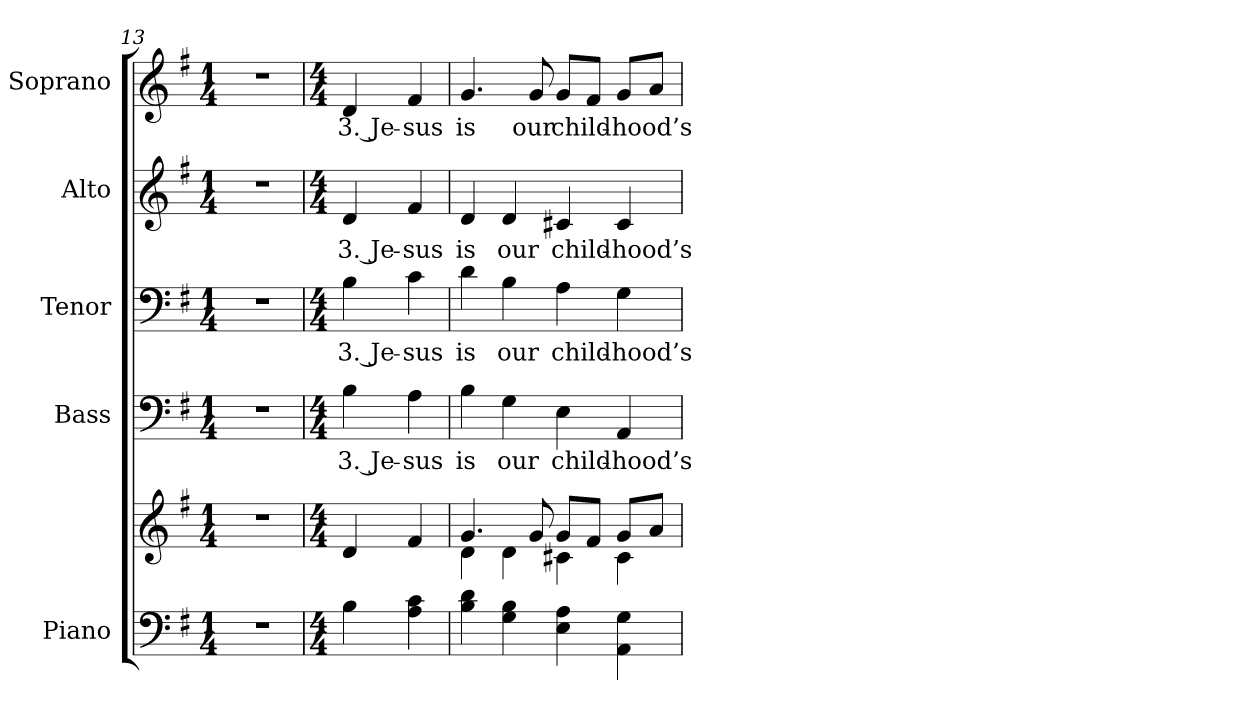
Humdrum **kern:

**kern	**kern	**kern	**text	**kern	**text	**kern	**text	**kern	**text
*part5	*part5	*part4	*part4	*part3	*part3	*part2	*part2	*part1	*part1
*staff6	*staff5	*staff4	*staff4	*staff3	*staff3	*staff2	*staff2	*staff1	*staff1
*I"Piano	*	*I"Bass	*	*I"Tenor	*	*I"Alto	*	*I"Soprano	*
*I'Pno.	*	*I'B.	*	*I'T.	*	*I'A.	*	*I'S.	*
*clefF4	*clefG2	*clefF4	*	*clefF4	*	*clefG2	*	*clefG2	*
*k[f#]	*k[f#]	*k[f#]	*	*k[f#]	*	*k[f#]	*	*k[f#]	*
*G:	*G:	*G:	*	*G:	*	*G:	*	*G:	*
*M1/4	*M1/4	*M1/4	*	*M1/4	*	*M1/4	*	*M1/4	*
=13	=13	=13	=13	=13	=13	=13	=13	=13	=13
!LO:N:vis=1	!LO:N:vis=1	!LO:N:vis=1	!	!LO:N:vis=1	!	!LO:N:vis=1	!	!LO:N:vis=1	!
4r	4r	4r	.	4r	.	4r	.	4r	.
!!LO:PB:g=z
=	=	=	=	=	=	=	=	=	=
*M4/4	*M4/4	*M4/4	*	*M4/4	*	*M4/4	*	*M4/4	*
!	!	!	!LO:LY:b:color=#000000	!	!	!	!	!	!
!	!	!	!	!	!LO:LY:b:color=#000000	!	!	!	!
!	!	!	!	!	!	!	!LO:LY:b:color=#000000	!	!
!	!	!	!	!	!	!	!	!	!LO:LY:b:color=#000000
4Bi\	4di/	4Bi\	3. Je-	4Bi\	3. Je-	4di/	3. Je-	4di/	3. Je-
!	!	!	!LO:LY:b:color=#000000	!	!	!	!	!	!
!	!	!	!	!	!LO:LY:b:color=#000000	!	!	!	!
!	!	!	!	!	!	!	!LO:LY:b:color=#000000	!	!
!	!	!	!	!	!	!	!	!	!LO:LY:b:color=#000000
4Ai\ 4ci	4f#i/	4Ai\	-sus	4ci\	-sus	4f#i/	-sus	4f#i/	-sus
=1	=1	=1	=1	=1	=1	=1	=1	=1	=1
*	*^	*	*	*	*	*	*	*	*
!	!	!	!	!LO:LY:b:color=#000000	!	!	!	!	!	!
!	!	!	!	!	!	!LO:LY:b:color=#000000	!	!	!	!
!	!	!	!	!	!	!	!	!LO:LY:b:color=#000000	!	!
!	!	!	!	!	!	!	!	!	!	!LO:LY:b:color=#000000
4Bi\ 4di	4.gi/	4di\	4Bi\	is	4di\	is	4di/	is	4.gi/	is
!	!	!	!	!LO:LY:b:color=#000000	!	!	!	!	!	!
!	!	!	!	!	!	!LO:LY:b:color=#000000	!	!	!	!
!	!	!	!	!	!	!	!	!LO:LY:b:color=#000000	!	!
4Gi\ 4Bi	.	4di\	4Gi\	our	4Bi\	our	4di/	our	.	.
!	!	!	!	!	!	!	!	!	!	!LO:LY:b:color=#000000
.	8gi/	.	.	.	.	.	.	.	8gi/	our
!	!	!	!	!LO:LY:b:color=#000000	!	!	!	!	!	!
!	!	!	!	!	!	!LO:LY:b:color=#000000	!	!	!	!
!	!	!	!	!	!	!	!	!LO:LY:b:color=#000000	!	!
!	!	!	!	!	!	!	!	!	!	!LO:LY:b:color=#000000
4Ei\ 4Ai	8gi/L	4c#Xi\	4Ei\	child-	4Ai\	child-	4c#Xi/	child-	8gi/L	child-
.	8f#i/J	.	.	.	.	.	.	.	8f#i/J	.
!	!	!	!	!LO:LY:b:color=#000000	!	!	!	!	!	!
!	!	!	!	!	!	!LO:LY:b:color=#000000	!	!	!	!
!	!	!	!	!	!	!	!	!LO:LY:b:color=#000000	!	!
!	!	!	!	!	!	!	!	!	!	!LO:LY:b:color=#000000
4AAi\ 4Gi	8gi/L	4c#i\	4AAi/	-hood’s	4Gi\	-hood’s	4c#i/	-hood’s	8gi/L	-hood’s
.	8ai/J	.	.	.	.	.	.	.	8ai/J	.
*	*v	*v	*	*	*	*	*	*	*	*
=	=	=	=	=	=	=	=	=	=
*-	*-	*-	*-	*-	*-	*-	*-	*-	*-
